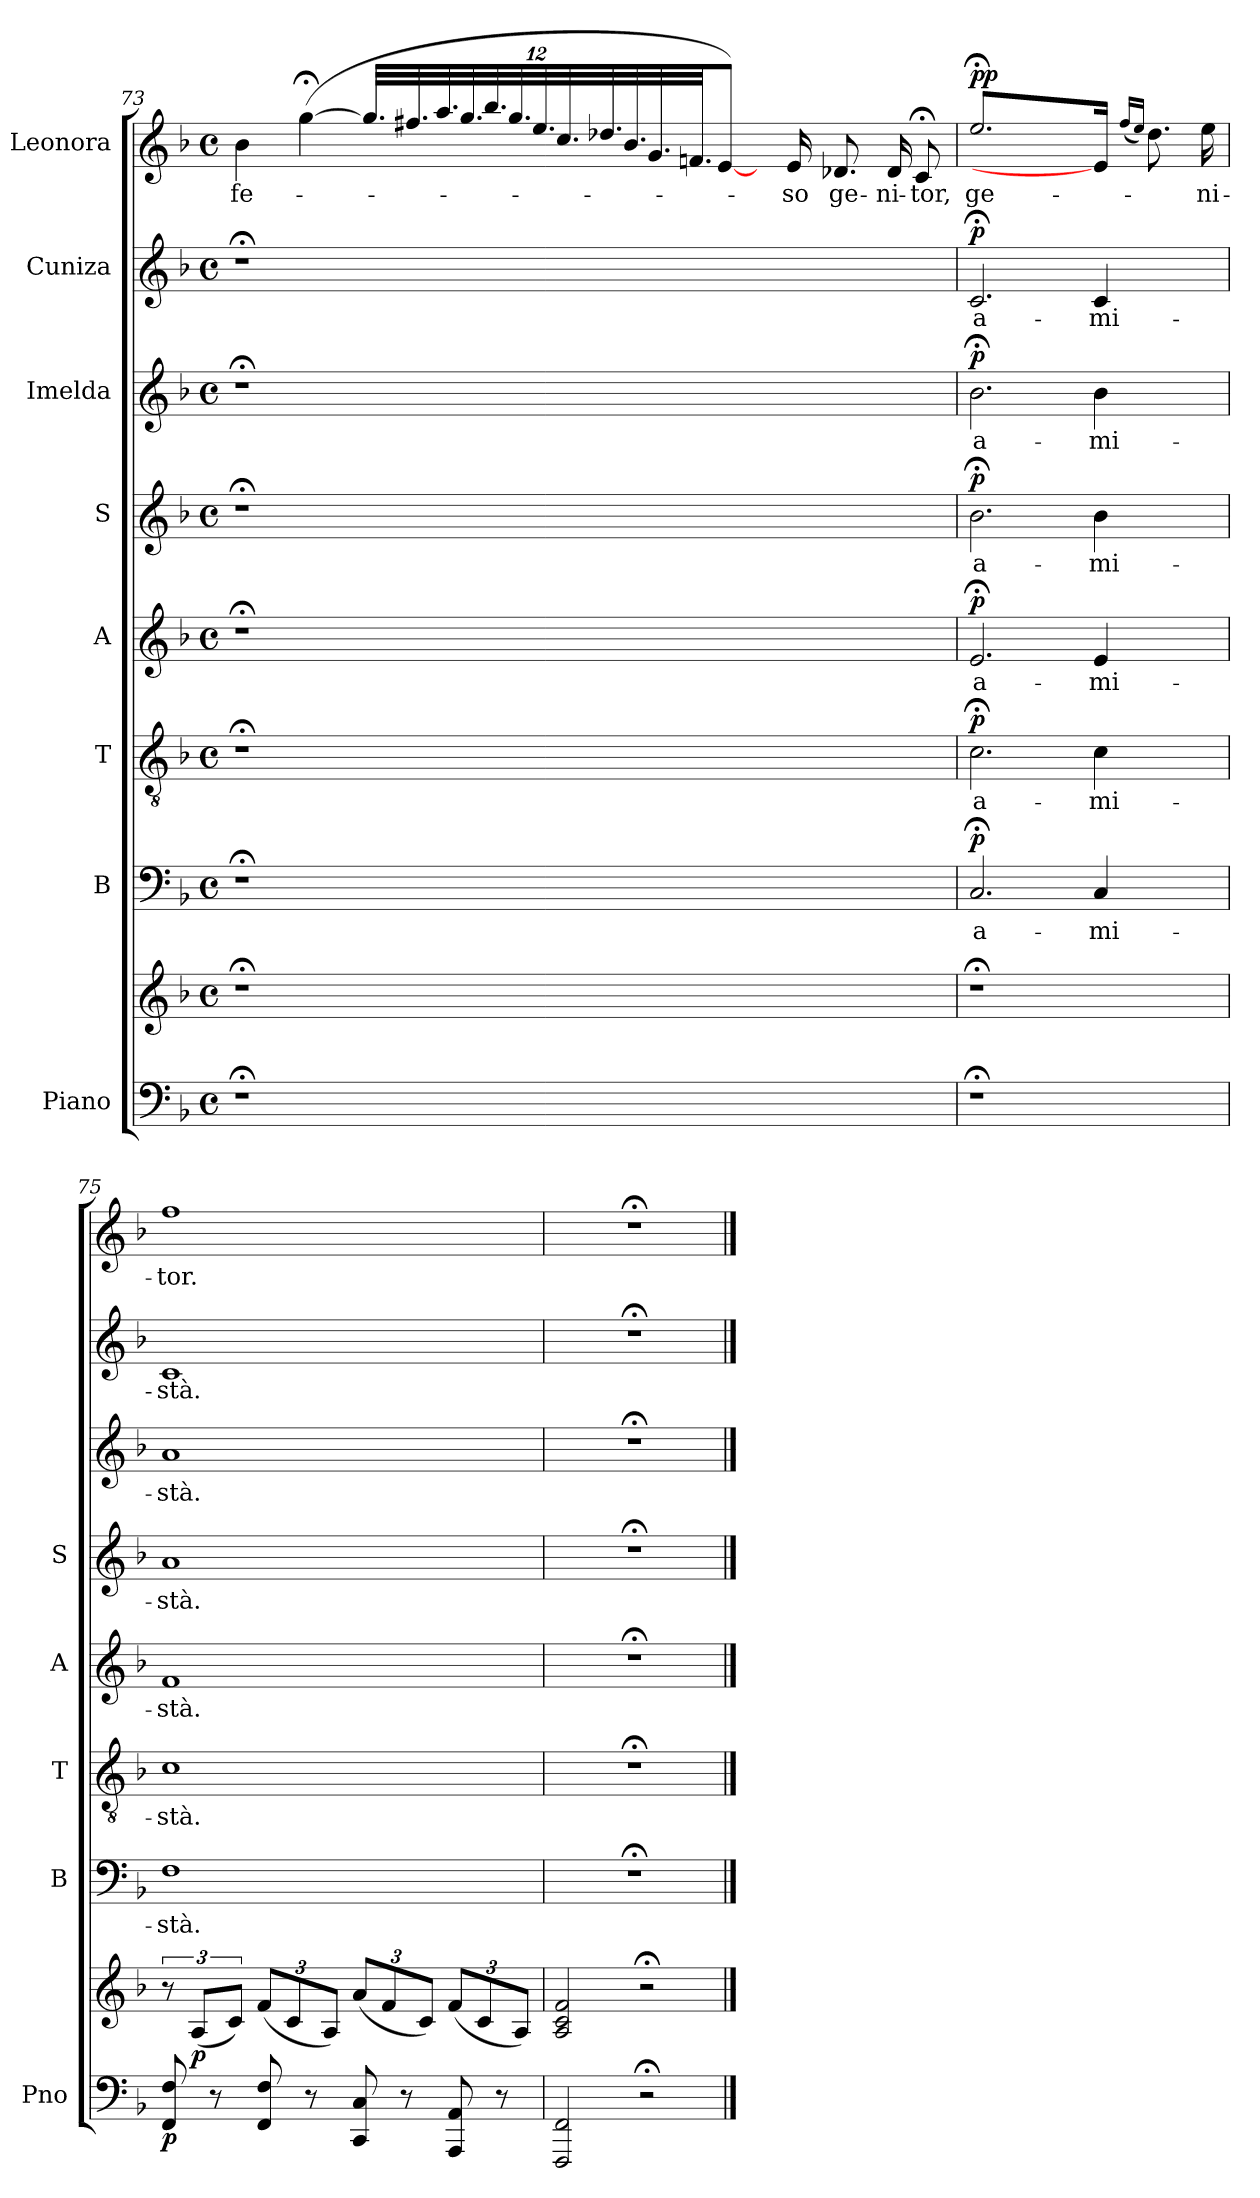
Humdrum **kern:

**kern	**kern	**dynam	**kern	**text	**dynam	**kern	**text	**dynam	**kern	**text	**dynam	**kern	**text	**dynam	**kern	**text	**dynam	**kern	**text	**dynam	**kern	**text	**dynam
*part8	*part8	*part8	*part7	*part7	*part7	*part6	*part6	*part6	*part5	*part5	*part5	*part4	*part4	*part4	*part3	*part3	*part3	*part2	*part2	*part2	*part1	*part1	*part1
*staff9	*staff8	*staff8/9	*staff7	*staff7	*staff7	*staff6	*staff6	*staff6	*staff5	*staff5	*staff5	*staff4	*staff4	*staff4	*staff3	*staff3	*staff3	*staff2	*staff2	*staff2	*staff1	*staff1	*staff1
*I"Piano	*	*	*I"B	*	*	*I"T	*	*	*I"A	*	*	*I"S	*	*	*I"Imelda	*	*	*I"Cuniza	*	*	*I"Leonora	*	*
*I'Pno	*	*	*I'B	*	*	*I'T	*	*	*I'A	*	*	*I'S	*	*	*	*	*	*	*	*	*	*	*
!!LO:PB:g=z
*clefF4	*clefG2	*	*clefF4	*	*	*clefGv2	*	*	*clefG2	*	*	*clefG2	*	*	*clefG2	*	*	*clefG2	*	*	*clefG2	*	*
*k[b-]	*k[b-]	*	*k[b-]	*	*	*k[b-]	*	*	*k[b-]	*	*	*k[b-]	*	*	*k[b-]	*	*	*k[b-]	*	*	*k[b-]	*	*
*M4/4	*M4/4	*	*M4/4	*	*	*M4/4	*	*	*M4/4	*	*	*M4/4	*	*	*M4/4	*	*	*M4/4	*	*	*M4/4	*	*
*met(c)	*met(c)	*	*met(c)	*	*	*met(c)	*	*	*met(c)	*	*	*met(c)	*	*	*met(c)	*	*	*met(c)	*	*	*met(c)	*	*
=73	=73	=73	=73	=73	=73	=73	=73	=73	=73	=73	=73	=73	=73	=73	=73	=73	=73	=73	=73	=73	=73	=73	=73
1r;<	1r;<	.	1r;<	.	.	1r;<	.	.	1r;<	.	.	1r;<	.	.	1r;<	.	.	1r;<	.	.	4b-\	-fe-	.
.	.	.	.	.	.	.	.	.	.	.	.	.	.	.	.	.	.	.	.	.	([4gg;<\	.	.
*	*	*	*	*	*	*	*	*	*	*	*	*	*	*	*	*	*	*	*	*	*Xbrackettup	*	*
.	.	.	.	.	.	.	.	.	.	.	.	.	.	.	.	.	.	.	.	.	48.gg/L]	.	.
.	.	.	.	.	.	.	.	.	.	.	.	.	.	.	.	.	.	.	.	.	48.ff#X/	.	.
.	.	.	.	.	.	.	.	.	.	.	.	.	.	.	.	.	.	.	.	.	48.aa/	.	.
.	.	.	.	.	.	.	.	.	.	.	.	.	.	.	.	.	.	.	.	.	48.gg/	.	.
.	.	.	.	.	.	.	.	.	.	.	.	.	.	.	.	.	.	.	.	.	48.bb-/	.	.
.	.	.	.	.	.	.	.	.	.	.	.	.	.	.	.	.	.	.	.	.	48.gg/	.	.
.	.	.	.	.	.	.	.	.	.	.	.	.	.	.	.	.	.	.	.	.	48.ee/	.	.
.	.	.	.	.	.	.	.	.	.	.	.	.	.	.	.	.	.	.	.	.	48.cc/	.	.
.	.	.	.	.	.	.	.	.	.	.	.	.	.	.	.	.	.	.	.	.	48.dd-X/	.	.
.	.	.	.	.	.	.	.	.	.	.	.	.	.	.	.	.	.	.	.	.	48.b-/	.	.
.	.	.	.	.	.	.	.	.	.	.	.	.	.	.	.	.	.	.	.	.	48.g/	.	.
.	.	.	.	.	.	.	.	.	.	.	.	.	.	.	.	.	.	.	.	.	48.fn/	.	.
.	.	.	.	.	.	.	.	.	.	.	.	.	.	.	.	.	.	.	.	.	[8e/J)	.	.
2ryy	2ryy	.	2ryy	.	.	2ryy	.	.	2ryy	.	.	2ryy	.	.	2ryy	.	.	2ryy	.	.	16ryy	.	.
.	.	.	.	.	.	.	.	.	.	.	.	.	.	.	.	.	.	.	.	.	16e/	so	.
.	.	.	.	.	.	.	.	.	.	.	.	.	.	.	.	.	.	.	.	.	8.d-X/	ge-	.
.	.	.	.	.	.	.	.	.	.	.	.	.	.	.	.	.	.	.	.	.	16d-/	-ni-	.
.	.	.	.	.	.	.	.	.	.	.	.	.	.	.	.	.	.	.	.	.	8c;</	-tor,	.
=74	=74	=74	=74	=74	=74	=74	=74	=74	=74	=74	=74	=74	=74	=74	=74	=74	=74	=74	=74	=74	=74	=74	=74
!	!	!	!	!	!LO:DY:a	!	!	!LO:DY:a	!	!	!LO:DY:a	!	!	!LO:DY:a	!	!	!LO:DY:a	!	!	!LO:DY:a	!	!	!LO:DY:a
1r;<	1r;<	.	2.C;</	a-	p	2.c;<\	a-	p	2.e;</	a-	p	2.b-;<\	a-	p	2.b-;<\	a-	p	2.c;</	a-	p	2.ee;<\	ge-	pp
.	.	.	4C/	-mi-	.	4c\	-mi-	.	4e/	-mi-	.	4b-\	-mi-	.	4b-\	-mi-	.	4c/	-mi-	.	16e/J]	.	.
.	.	.	.	.	.	.	.	.	.	.	.	.	.	.	.	.	.	.	.	.	(16qff/LL	.	.
.	.	.	.	.	.	.	.	.	.	.	.	.	.	.	.	.	.	.	.	.	16qee/JJ)	.	.
.	.	.	.	.	.	.	.	.	.	.	.	.	.	.	.	.	.	.	.	.	8.dd\	.	.
16ryy	16ryy	.	16ryy	.	.	16ryy	.	.	16ryy	.	.	16ryy	.	.	16ryy	.	.	16ryy	.	.	16ee\	-ni-	.
=75	=75	=75	=75	=75	=75	=75	=75	=75	=75	=75	=75	=75	=75	=75	=75	=75	=75	=75	=75	=75	=75	=75	=75
!	!	!LO:DY:b=2	!	!	!	!	!	!	!	!	!	!	!	!	!	!	!	!	!	!	!	!	!
8FF/ 8F/	12r	p	1F	-stà.	.	1c	-stà.	.	1f	-stà.	.	1a	-stà.	.	1a	-stà.	.	1c	-stà.	.	1ff	-tor.	.
!	!	!LO:DY:b	!	!	!	!	!	!	!	!	!	!	!	!	!	!	!	!	!	!	!	!	!
.	(12A/L	p	.	.	.	.	.	.	.	.	.	.	.	.	.	.	.	.	.	.	.	.	.
8r	.	.	.	.	.	.	.	.	.	.	.	.	.	.	.	.	.	.	.	.	.	.	.
.	12c/J)	.	.	.	.	.	.	.	.	.	.	.	.	.	.	.	.	.	.	.	.	.	.
*	*Xbrackettup	*	*	*	*	*	*	*	*	*	*	*	*	*	*	*	*	*	*	*	*	*	*
8FF/ 8F/	(12f/L	.	.	.	.	.	.	.	.	.	.	.	.	.	.	.	.	.	.	.	.	.	.
.	12c/	.	.	.	.	.	.	.	.	.	.	.	.	.	.	.	.	.	.	.	.	.	.
8r	.	.	.	.	.	.	.	.	.	.	.	.	.	.	.	.	.	.	.	.	.	.	.
.	12A/J)	.	.	.	.	.	.	.	.	.	.	.	.	.	.	.	.	.	.	.	.	.	.
8CC/ 8C/	(12a/L	.	.	.	.	.	.	.	.	.	.	.	.	.	.	.	.	.	.	.	.	.	.
.	12f/	.	.	.	.	.	.	.	.	.	.	.	.	.	.	.	.	.	.	.	.	.	.
8r	.	.	.	.	.	.	.	.	.	.	.	.	.	.	.	.	.	.	.	.	.	.	.
.	12c/J)	.	.	.	.	.	.	.	.	.	.	.	.	.	.	.	.	.	.	.	.	.	.
8AAA/ 8AA/	(12f/L	.	.	.	.	.	.	.	.	.	.	.	.	.	.	.	.	.	.	.	.	.	.
.	12c/	.	.	.	.	.	.	.	.	.	.	.	.	.	.	.	.	.	.	.	.	.	.
8r	.	.	.	.	.	.	.	.	.	.	.	.	.	.	.	.	.	.	.	.	.	.	.
.	12A/J)	.	.	.	.	.	.	.	.	.	.	.	.	.	.	.	.	.	.	.	.	.	.
=76	=76	=76	=76	=76	=76	=76	=76	=76	=76	=76	=76	=76	=76	=76	=76	=76	=76	=76	=76	=76	=76	=76	=76
2FFF/ 2FF/	2A/ 2c/ 2f/	.	1r;<	.	.	1r;<	.	.	1r;<	.	.	1r;<	.	.	1r;<	.	.	1r;<	.	.	1r;<	.	.
2r;<	2r;<	.	.	.	.	.	.	.	.	.	.	.	.	.	.	.	.	.	.	.	.	.	.
==	==	==	==	==	==	==	==	==	==	==	==	==	==	==	==	==	==	==	==	==	==	==	==
*-	*-	*-	*-	*-	*-	*-	*-	*-	*-	*-	*-	*-	*-	*-	*-	*-	*-	*-	*-	*-	*-	*-	*-
